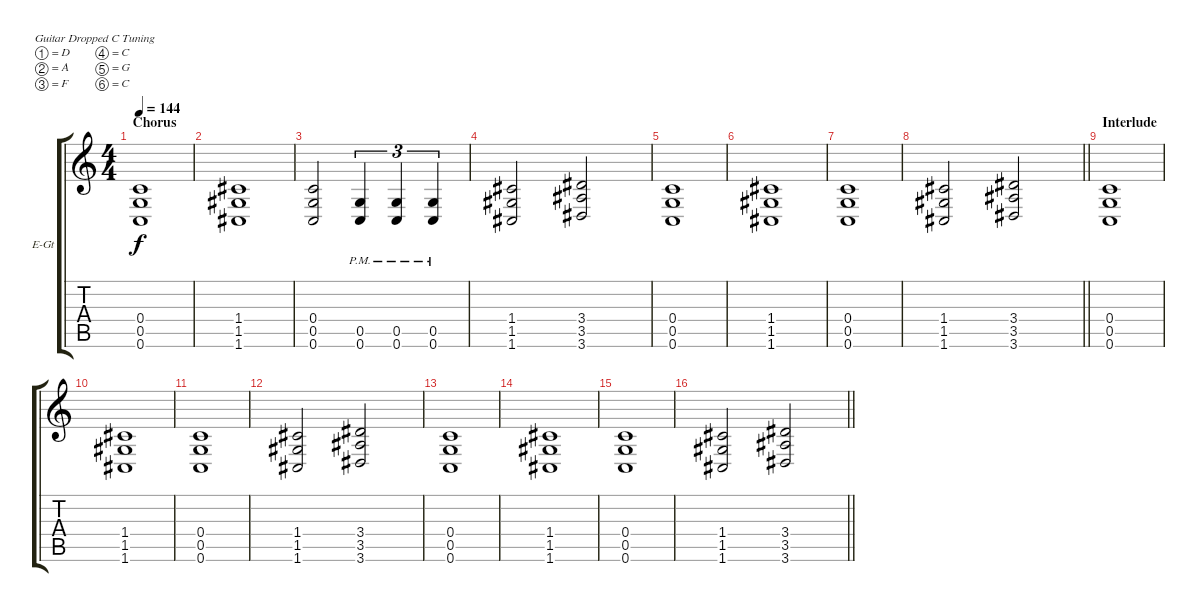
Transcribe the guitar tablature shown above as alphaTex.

\bracketExtendMode groupsimilarinstruments
\firstSystemTrackNameOrientation horizontal
\otherSystemsTrackNameOrientation horizontal
\track ("Paul" "E-Gt") {instrument distortionguitar}
\staff {score tabs}
\tuning (D4 A3 F3 C3 G2 C2)
\ts (4 4)
\section ("" "Chorus")
\tempo 144
\clef g2
\ks c
(0.4 0.5 0.6).1{dy f} |
(1.4 1.5 1.6).1 |
(0.4 0.5 0.6).2 (0.5 0.6{pm}).4{tu (3 2)} (0.5 0.6{pm}).4{tu (3 2)} (0.5 0.6{pm}).4{tu (3 2)} |
(1.4 1.5 1.6).2 (3.4 3.5 3.6).2 |
(0.4 0.5 0.6).1 |
(1.4 1.5 1.6).1 |
(0.4 0.5 0.6).1 |
\barLineRight lightlight
(1.4 1.5 1.6).2 (3.4 3.5 3.6).2 |
\section ("" "Interlude")
(0.4 0.5 0.6).1 |
(1.4 1.5 1.6).1 |
(0.4 0.5 0.6).1 |
(1.4 1.5 1.6).2 (3.4 3.5 3.6).2 |
(0.4 0.5 0.6).1 |
(1.4 1.5 1.6).1 |
(0.4 0.5 0.6).1 |
\barLineRight lightlight
(1.4 1.5 1.6).2 (3.4 3.5 3.6).2
